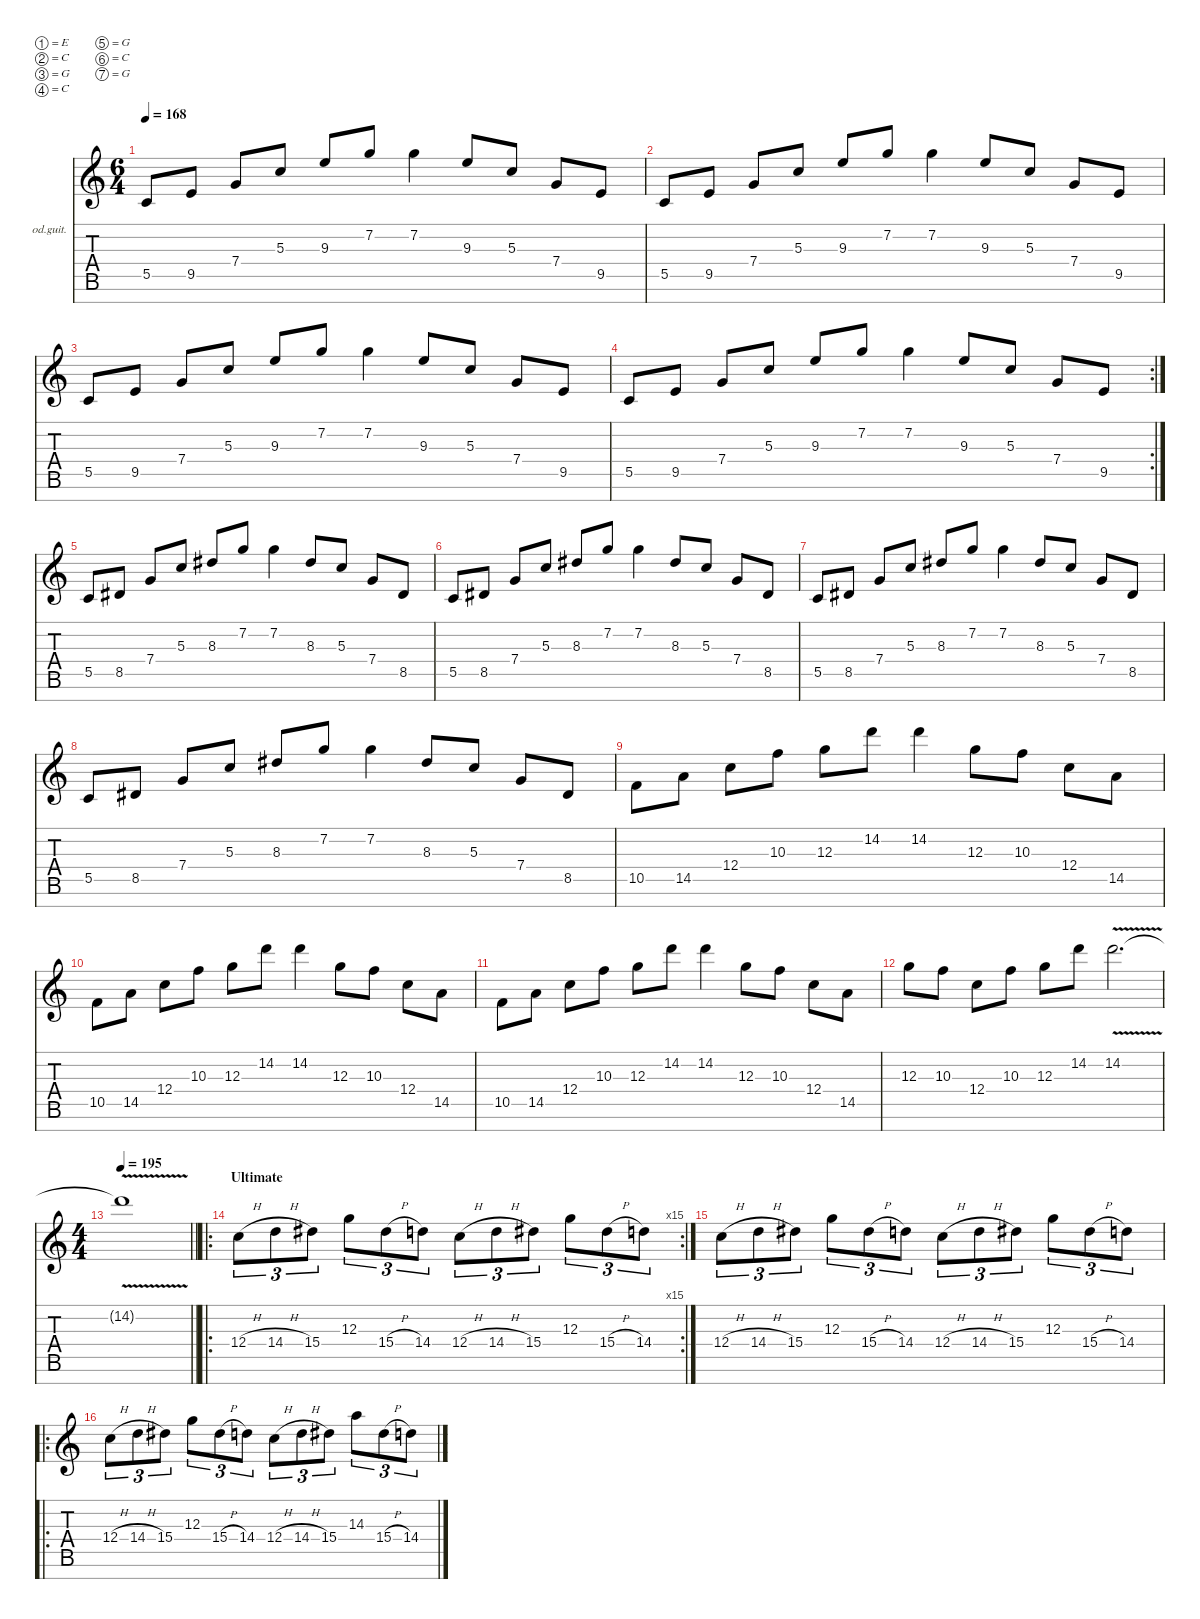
\defaultSystemsLayout 4
\hideDynamics
\bracketExtendMode nobrackets
\firstSystemTrackNameOrientation horizontal
\otherSystemsTrackNameOrientation horizontal
\track ("Dev" "od.guit.") {instrument overdrivenguitar}
\staff {score tabs}
\tuning (E4 C4 G3 C3 G2 C2 G1)
\ts (6 4)
\tempo 168
\clef g2
\ks c
5.5.8{dy f beam Up} 9.5.8{beam Up} 7.4.8{beam Up} 5.3.8{beam Up} 9.3.8{beam Up} 7.2.8{beam Up} 7.2.4{beam Down} 9.3.8{beam Up} 5.3.8{beam Up} 7.4.8{beam Up} 9.5.8{beam Up} |
5.5.8{beam Up} 9.5.8{beam Up} 7.4.8{beam Up} 5.3.8{beam Up} 9.3.8{beam Up} 7.2.8{beam Up} 7.2.4{beam Down} 9.3.8{beam Up} 5.3.8{beam Up} 7.4.8{beam Up} 9.5.8{beam Up} |
5.5.8{beam Up} 9.5.8{beam Up} 7.4.8{beam Up} 5.3.8{beam Up} 9.3.8{beam Up} 7.2.8{beam Up} 7.2.4{beam Down} 9.3.8{beam Up} 5.3.8{beam Up} 7.4.8{beam Up} 9.5.8{beam Up} |
\rc 2
5.5.8{beam Up} 9.5.8{beam Up} 7.4.8{beam Up} 5.3.8{beam Up} 9.3.8{beam Up} 7.2.8{beam Up} 7.2.4{beam Down} 9.3.8{beam Up} 5.3.8{beam Up} 7.4.8{beam Up} 9.5.8{beam Up} |
5.5.8{beam Up} 8.5{acc #}.8{beam Up} 7.4.8{beam Up} 5.3.8{beam Up} 8.3{acc #}.8{beam Up} 7.2.8{beam Up} 7.2.4{beam Down} 8.3{acc #}.8{beam Up} 5.3.8{beam Up} 7.4.8{beam Up} 8.5{acc #}.8{beam Up} |
5.5.8{beam Up} 8.5{acc #}.8{beam Up} 7.4.8{beam Up} 5.3.8{beam Up} 8.3{acc #}.8{beam Up} 7.2.8{beam Up} 7.2.4{beam Down} 8.3{acc #}.8{beam Up} 5.3.8{beam Up} 7.4.8{beam Up} 8.5{acc #}.8{beam Up} |
5.5.8{beam Up} 8.5{acc #}.8{beam Up} 7.4.8{beam Up} 5.3.8{beam Up} 8.3{acc #}.8{beam Up} 7.2.8{beam Up} 7.2.4{beam Down} 8.3{acc #}.8{beam Up} 5.3.8{beam Up} 7.4.8{beam Up} 8.5{acc #}.8{beam Up} |
5.5.8{beam Up} 8.5{acc #}.8{beam Up} 7.4.8{beam Up} 5.3.8{beam Up} 8.3{acc #}.8{beam Up} 7.2.8{beam Up} 7.2.4{beam Down} 8.3{acc #}.8{beam Up} 5.3.8{beam Up} 7.4.8{beam Up} 8.5{acc #}.8{beam Up} |
10.5.8{beam Down} 14.5.8{beam Down} 12.4.8{beam Down} 10.3.8{beam Down} 12.3.8{beam Down} 14.2.8{beam Down} 14.2.4{beam Down} 12.3.8{beam Down} 10.3.8{beam Down} 12.4.8{beam Down} 14.5.8{beam Down} |
10.5.8{beam Down} 14.5.8{beam Down} 12.4.8{beam Down} 10.3.8{beam Down} 12.3.8{beam Down} 14.2.8{beam Down} 14.2.4{beam Down} 12.3.8{beam Down} 10.3.8{beam Down} 12.4.8{beam Down} 14.5.8{beam Down} |
10.5.8{beam Down} 14.5.8{beam Down} 12.4.8{beam Down} 10.3.8{beam Down} 12.3.8{beam Down} 14.2.8{beam Down} 14.2.4{beam Down} 12.3.8{beam Down} 10.3.8{beam Down} 12.4.8{beam Down} 14.5.8{beam Down} |
12.3.8{beam Down} 10.3.8{beam Down} 12.4.8{beam Down} 10.3.8{beam Down} 12.3.8{beam Down} 14.2.8{beam Down} 14.2{v}.2{d beam Down} |
\ts (4 4)
\beaming (8 2 2 2 2)
\tempo 195
\barLineRight lightlight
14.2{v t}.1{beam Down} |
\ro
\rc 15
\section ("" "Ultimate")
12.4{h}.8{tu (3 2) beam Down} 14.4{h}.8{tu (3 2) beam Down} 15.4{acc #}.8{tu (3 2) beam Down} 12.3.8{tu (3 2) beam Down} 15.4{h acc #}.8{tu (3 2) beam Down} 14.4.8{tu (3 2) beam Down} 12.4{h}.8{tu (3 2) beam Down} 14.4{h}.8{tu (3 2) beam Down} 15.4{acc #}.8{tu (3 2) beam Down} 12.3.8{tu (3 2) beam Down} 15.4{h acc #}.8{tu (3 2) beam Down} 14.4.8{tu (3 2) beam Down} |
12.4{h}.8{tu (3 2) beam Down} 14.4{h}.8{tu (3 2) beam Down} 15.4{acc #}.8{tu (3 2) beam Down} 12.3.8{tu (3 2) beam Down} 15.4{h acc #}.8{tu (3 2) beam Down} 14.4.8{tu (3 2) beam Down} 12.4{h}.8{tu (3 2) beam Down} 14.4{h}.8{tu (3 2) beam Down} 15.4{acc #}.8{tu (3 2) beam Down} 12.3.8{tu (3 2) beam Down} 15.4{h acc #}.8{tu (3 2) beam Down} 14.4.8{tu (3 2) beam Down} |
\ro
12.4{h}.8{tu (3 2) beam Down} 14.4{h}.8{tu (3 2) beam Down} 15.4{acc #}.8{tu (3 2) beam Down} 12.3.8{tu (3 2) beam Down} 15.4{h acc #}.8{tu (3 2) beam Down} 14.4.8{tu (3 2) beam Down} 12.4{h}.8{tu (3 2) beam Down} 14.4{h}.8{tu (3 2) beam Down} 15.4{acc #}.8{tu (3 2) beam Down} 14.3.8{tu (3 2) beam Down} 15.4{h acc #}.8{tu (3 2) beam Down} 14.4.8{tu (3 2) beam Down}
